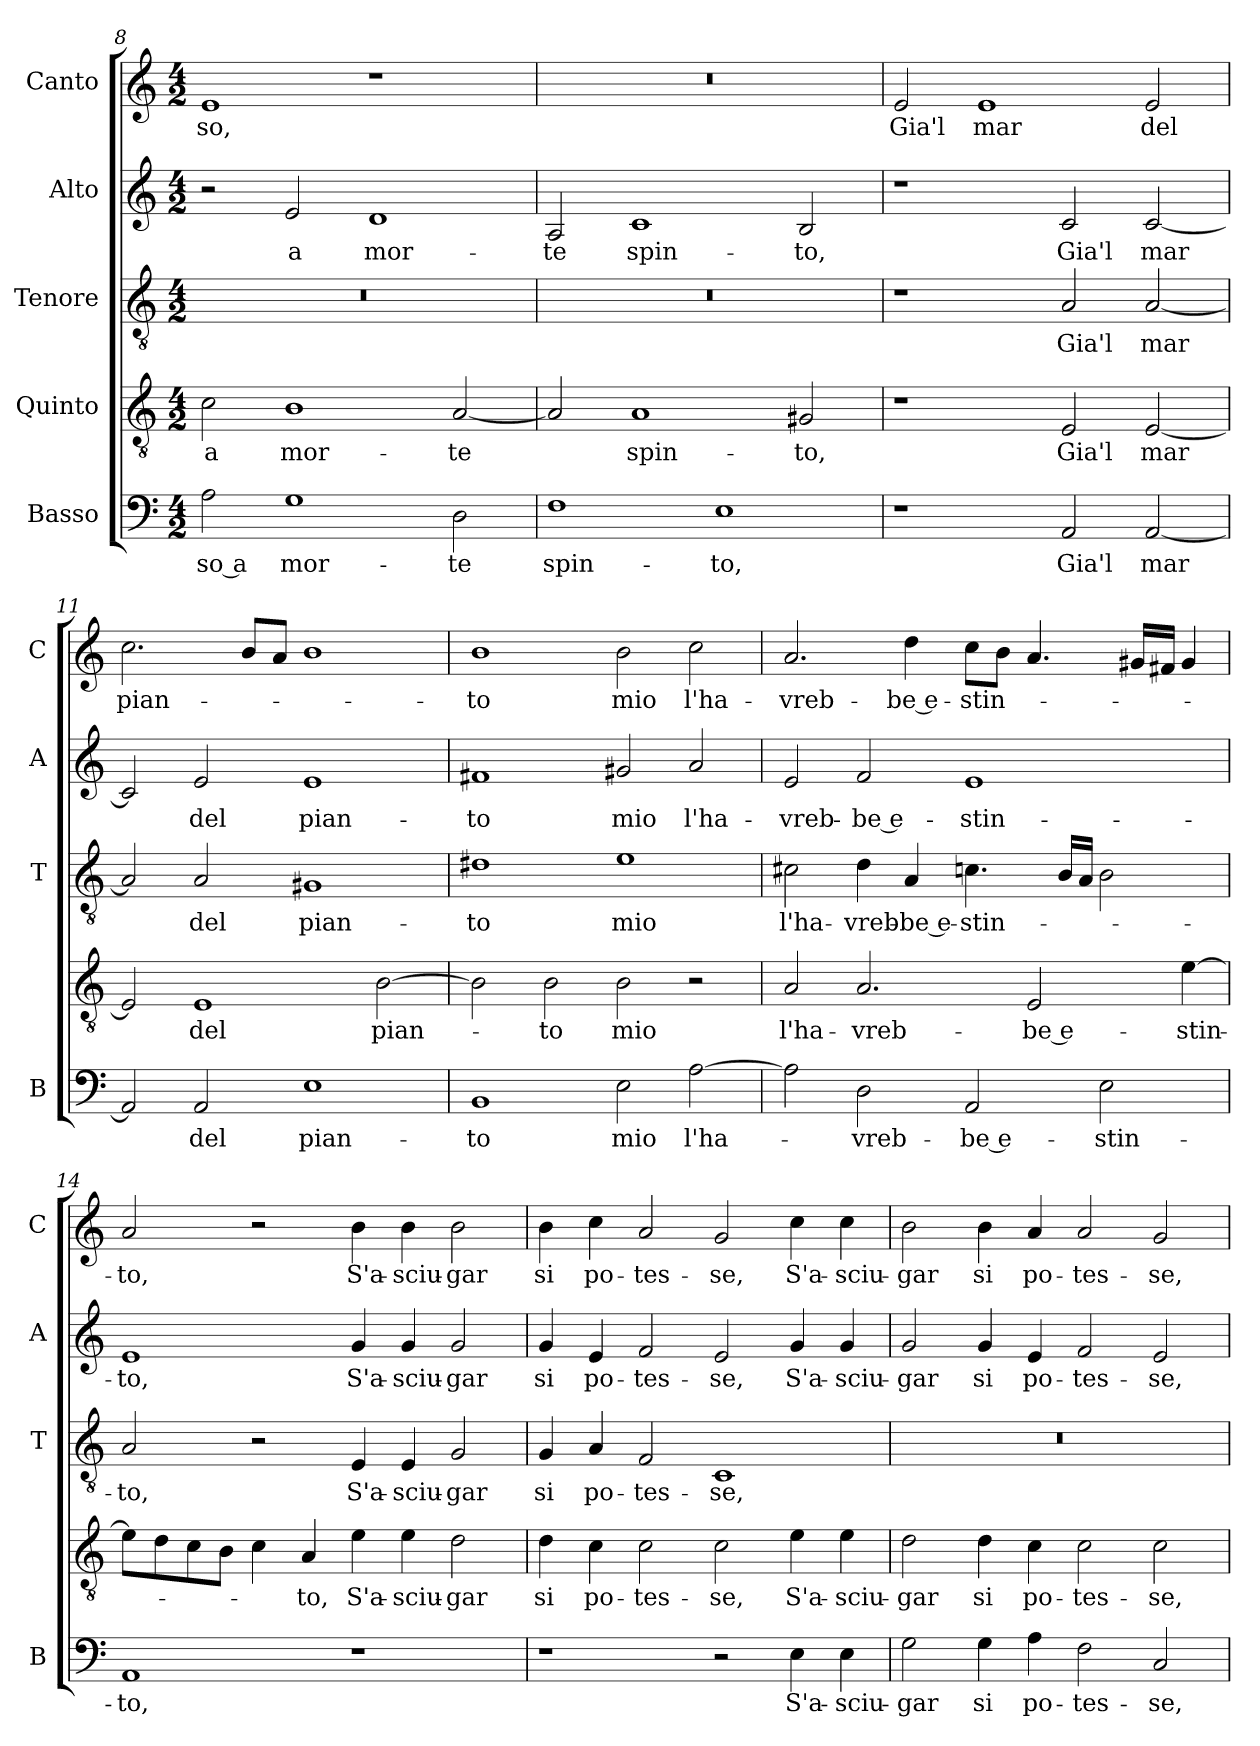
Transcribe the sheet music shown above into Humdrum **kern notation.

**kern	**text	**kern	**text	**kern	**text	**kern	**text	**kern	**text
*part5	*part5	*part4	*part4	*part3	*part3	*part2	*part2	*part1	*part1
*staff5	*staff5	*staff4	*staff4	*staff3	*staff3	*staff2	*staff2	*staff1	*staff1
*I"Basso	*	*I"Quinto	*	*I"Tenore	*	*I"Alto	*	*I"Canto	*
*I'B	*	*	*	*I'T	*	*I'A	*	*I'C	*
!!LO:PB:g=z
*clefF4	*	*clefGv2	*	*clefGv2	*	*clefG2	*	*clefG2	*
*k[]	*	*k[]	*	*k[]	*	*k[]	*	*k[]	*
*C:	*	*C:	*	*C:	*	*C:	*	*C:	*
*M4/2	*	*M4/2	*	*M4/2	*	*M4/2	*	*M4/2	*
=8	=8	=8	=8	=8	=8	=8	=8	=8	=8
!	!LO:LY:b	!	!LO:LY:b	!	!	!	!	!	!LO:LY:b
2A\	-so a	2c\	a	0r	.	2r	.	1e	-so,
!	!LO:LY:b	!	!LO:LY:b	!	!	!	!LO:LY:b	!	!
1G	mor-	1B	mor-	.	.	2e/	a	.	.
!	!	!	!	!	!	!	!LO:LY:b	!	!
.	.	.	.	.	.	1d	mor-	1r	.
!	!LO:LY:b	!	!LO:LY:b	!	!	!	!	!	!
2D\	-te	[2A/	-te	.	.	.	.	.	.
=9	=9	=9	=9	=9	=9	=9	=9	=9	=9
!	!LO:LY:b	!	!	!	!	!	!LO:LY:b	!	!
1F	spin-	2A/]	.	0r	.	2A/	-te	0r	.
!	!	!	!LO:LY:b	!	!	!	!LO:LY:b	!	!
.	.	1A	spin-	.	.	1c	spin-	.	.
!	!LO:LY:b	!	!	!	!	!	!	!	!
1E	-to,	.	.	.	.	.	.	.	.
!	!	!	!LO:LY:b	!	!	!	!LO:LY:b	!	!
.	.	2G#X/	-to,	.	.	2B/	-to,	.	.
=10	=10	=10	=10	=10	=10	=10	=10	=10	=10
!	!	!	!	!	!	!	!	!	!LO:LY:b
1r	.	1r	.	1r	.	1r	.	2e/	Gia'l
!	!	!	!	!	!	!	!	!	!LO:LY:b
.	.	.	.	.	.	.	.	1e	mar
!	!LO:LY:b	!	!LO:LY:b	!	!LO:LY:b	!	!LO:LY:b	!	!
2AA/	Gia'l	2E/	Gia'l	2A/	Gia'l	2c/	Gia'l	.	.
!	!LO:LY:b	!	!LO:LY:b	!	!LO:LY:b	!	!LO:LY:b	!	!LO:LY:b
[2AA/	mar	[2E/	mar	[2A/	mar	[2c/	mar	2e/	del
=11	=11	=11	=11	=11	=11	=11	=11	=11	=11
!	!	!	!	!	!	!	!	!	!LO:LY:b
2AA/]	.	2E/]	.	2A/]	.	2c/]	.	2.cc\	pian-
!	!LO:LY:b	!	!LO:LY:b	!	!LO:LY:b	!	!LO:LY:b	!	!
2AA/	del	1E	del	2A/	del	2e/	del	.	.
.	.	.	.	.	.	.	.	8b/L	.
.	.	.	.	.	.	.	.	8a/J	.
!	!LO:LY:b	!	!	!	!LO:LY:b	!	!LO:LY:b	!	!
1E	pian-	.	.	1G#X	pian-	1e	pian-	1b	.
!	!	!	!LO:LY:b	!	!	!	!	!	!
.	.	[2B\	pian-	.	.	.	.	.	.
=12	=12	=12	=12	=12	=12	=12	=12	=12	=12
!	!LO:LY:b	!	!	!	!LO:LY:b	!	!LO:LY:b	!	!LO:LY:b
1BB	-to	2B\]	.	1d#X	-to	1f#X	-to	1b	-to
!	!	!	!LO:LY:b	!	!	!	!	!	!
.	.	2B\	-to	.	.	.	.	.	.
!	!LO:LY:b	!	!LO:LY:b	!	!LO:LY:b	!	!LO:LY:b	!	!LO:LY:b
2E\	mio	2B\	mio	1e	mio	2g#X/	mio	2b\	mio
!	!LO:LY:b	!	!	!	!	!	!LO:LY:b	!	!LO:LY:b
[2A\	l'ha-	2r	.	.	.	2a/	l'ha-	2cc\	l'ha-
!!LO:LB:g=z
=13	=13	=13	=13	=13	=13	=13	=13	=13	=13
!	!	!	!LO:LY:b	!	!LO:LY:b	!	!LO:LY:b	!	!LO:LY:b
2A\]	.	2A/	l'ha-	2c#X\	l'ha-	2e/	-vreb-	2.a/	-vreb-
!	!LO:LY:b	!	!LO:LY:b	!	!LO:LY:b	!	!LO:LY:b	!	!
2D\	-vreb-	2.A/	-vreb-	4d\	-vreb-	2f/	-be e-	.	.
!	!	!	!	!	!LO:LY:b	!	!	!	!LO:LY:b
.	.	.	.	4A/	-be e-	.	.	4dd\	-be e-
!	!LO:LY:b	!	!	!	!LO:LY:b	!	!LO:LY:b	!	!LO:LY:b
2AA/	-be e-	.	.	4.cn\	-stin-	1e	-stin-	8cc\L	-stin-
.	.	.	.	.	.	.	.	8b\J	.
!	!	!	!LO:LY:b	!	!	!	!	!	!
.	.	2E/	-be e-	.	.	.	.	4.a/	.
.	.	.	.	16B/LL	.	.	.	.	.
.	.	.	.	16A/JJ	.	.	.	.	.
!	!LO:LY:b	!	!	!	!	!	!	!	!
2E\	-stin-	.	.	2B\	.	.	.	.	.
.	.	.	.	.	.	.	.	16g#X/LL	.
.	.	.	.	.	.	.	.	16f#X/JJ	.
!	!	!	!LO:LY:b	!	!	!	!	!	!
.	.	[4e\	-stin-	.	.	.	.	4g#/	.
=14	=14	=14	=14	=14	=14	=14	=14	=14	=14
!	!LO:LY:b	!	!	!	!LO:LY:b	!	!LO:LY:b	!	!LO:LY:b
1AA	-to,	8e\L]	.	2A/	-to,	1e	-to,	2a/	-to,
.	.	8d\	.	.	.	.	.	.	.
.	.	8c\	.	.	.	.	.	.	.
.	.	8B\J	.	.	.	.	.	.	.
.	.	4c\	.	2r	.	.	.	2r	.
!	!	!	!LO:LY:b	!	!	!	!	!	!
.	.	4A/	-to,	.	.	.	.	.	.
!	!	!	!LO:LY:b	!	!LO:LY:b	!	!LO:LY:b	!	!LO:LY:b
1r	.	4e\	S'a-	4E/	S'a-	4g/	S'a-	4b\	S'a-
!	!	!	!LO:LY:b	!	!LO:LY:b	!	!LO:LY:b	!	!LO:LY:b
.	.	4e\	-sciu-	4E/	-sciu-	4g/	-sciu-	4b\	-sciu-
!	!	!	!LO:LY:b	!	!LO:LY:b	!	!LO:LY:b	!	!LO:LY:b
.	.	2d\	-gar	2G/	-gar	2g/	-gar	2b\	-gar
=15	=15	=15	=15	=15	=15	=15	=15	=15	=15
!	!	!	!LO:LY:b	!	!LO:LY:b	!	!LO:LY:b	!	!LO:LY:b
1r	.	4d\	si	4G/	si	4g/	si	4b\	si
!	!	!	!LO:LY:b	!	!LO:LY:b	!	!LO:LY:b	!	!LO:LY:b
.	.	4c\	po-	4A/	po-	4e/	po-	4cc\	po-
!	!	!	!LO:LY:b	!	!LO:LY:b	!	!LO:LY:b	!	!LO:LY:b
.	.	2c\	-tes-	2F/	-tes-	2f/	-tes-	2a/	-tes-
!	!	!	!LO:LY:b	!	!LO:LY:b	!	!LO:LY:b	!	!LO:LY:b
2r	.	2c\	-se,	1C	-se,	2e/	-se,	2g/	-se,
!	!LO:LY:b	!	!LO:LY:b	!	!	!	!LO:LY:b	!	!LO:LY:b
4E\	S'a-	4e\	S'a-	.	.	4g/	S'a-	4cc\	S'a-
!	!LO:LY:b	!	!LO:LY:b	!	!	!	!LO:LY:b	!	!LO:LY:b
4E\	-sciu-	4e\	-sciu-	.	.	4g/	-sciu-	4cc\	-sciu-
=16	=16	=16	=16	=16	=16	=16	=16	=16	=16
!	!LO:LY:b	!	!LO:LY:b	!	!	!	!LO:LY:b	!	!LO:LY:b
2G\	-gar	2d\	-gar	0r	.	2g/	-gar	2b\	-gar
!	!LO:LY:b	!	!LO:LY:b	!	!	!	!LO:LY:b	!	!LO:LY:b
4G\	si	4d\	si	.	.	4g/	si	4b\	si
!	!LO:LY:b	!	!LO:LY:b	!	!	!	!LO:LY:b	!	!LO:LY:b
4A\	po-	4c\	po-	.	.	4e/	po-	4a/	po-
!	!LO:LY:b	!	!LO:LY:b	!	!	!	!LO:LY:b	!	!LO:LY:b
2F\	-tes-	2c\	-tes-	.	.	2f/	-tes-	2a/	-tes-
!	!LO:LY:b	!	!LO:LY:b	!	!	!	!LO:LY:b	!	!LO:LY:b
2C/	-se,	2c\	-se,	.	.	2e/	-se,	2g/	-se,
=	=	=	=	=	=	=	=	=	=
*-	*-	*-	*-	*-	*-	*-	*-	*-	*-
